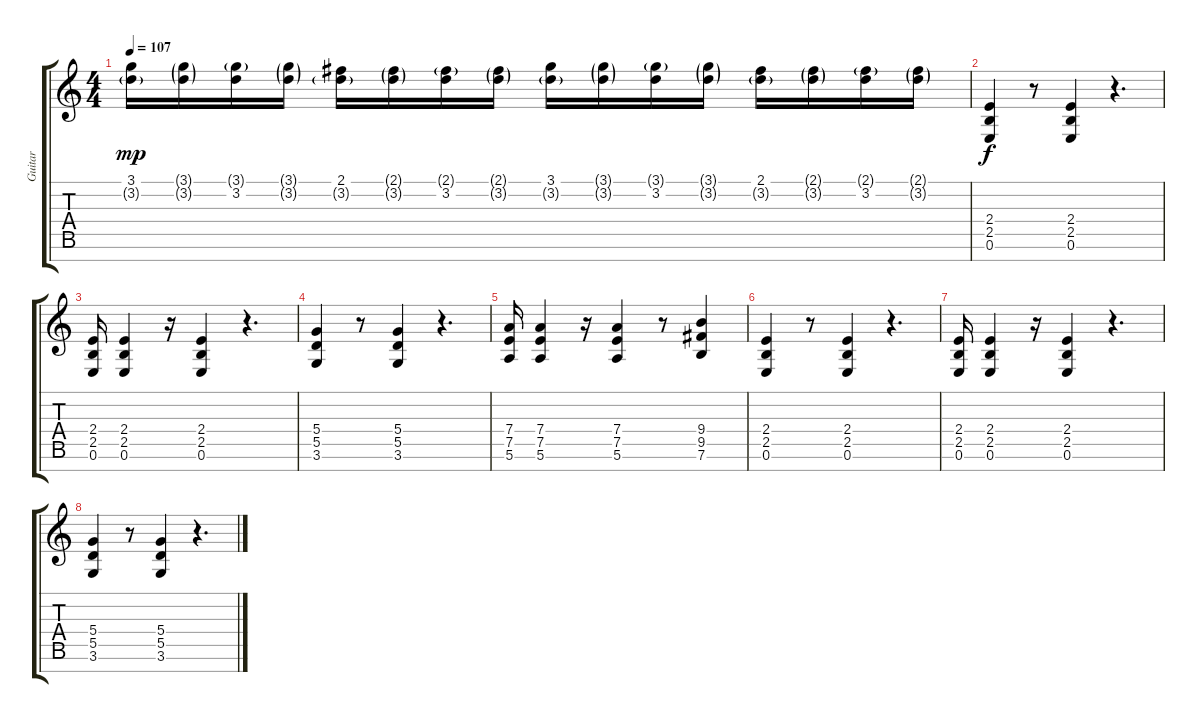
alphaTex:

\track ("Guitar" "Guitar") {instrument distortionguitar}
\staff {score tabs}
\tuning (E4 B3 G3 D3 A2 E2 B1) {hide}
\ts (4 4)
\tempo 107
\clef g2
\ks c
(3.1 3.2{g}).16{dy mp} (3.1{g} 3.2{g}).16 (3.1{g} 3.2).16 (3.1{g} 3.2{g}).16 (2.1 3.2{g}).16 (2.1{g} 3.2{g}).16 (2.1{g} 3.2).16 (2.1{g} 3.2{g}).16 (3.1 3.2{g}).16 (3.1{g} 3.2{g}).16 (3.1{g} 3.2).16 (3.1{g} 3.2{g}).16 (2.1 3.2{g}).16 (2.1{g} 3.2{g}).16 (2.1{g} 3.2).16 (2.1{g} 3.2{g}).16 |
(2.4 2.5 0.6).4{dy f instrument distortionguitar} r.8 (2.4 2.5 0.6).4 r.4{d} |
(2.4 2.5 0.6).16 (2.4 2.5 0.6).4 r.16 (2.4 2.5 0.6).4 r.4{d} |
(5.4 5.5 3.6).4 r.8 (5.4 5.5 3.6).4 r.4{d} |
(7.4 7.5 5.6).16 (7.4 7.5 5.6).4 r.16 (7.4 7.5 5.6).4 r.8 (9.4 9.5 7.6).4 |
(2.4 2.5 0.6).4 r.8 (2.4 2.5 0.6).4 r.4{d} |
(2.4 2.5 0.6).16 (2.4 2.5 0.6).4 r.16 (2.4 2.5 0.6).4 r.4{d} |
(5.4 5.5 3.6).4 r.8 (5.4 5.5 3.6).4 r.4{d}
